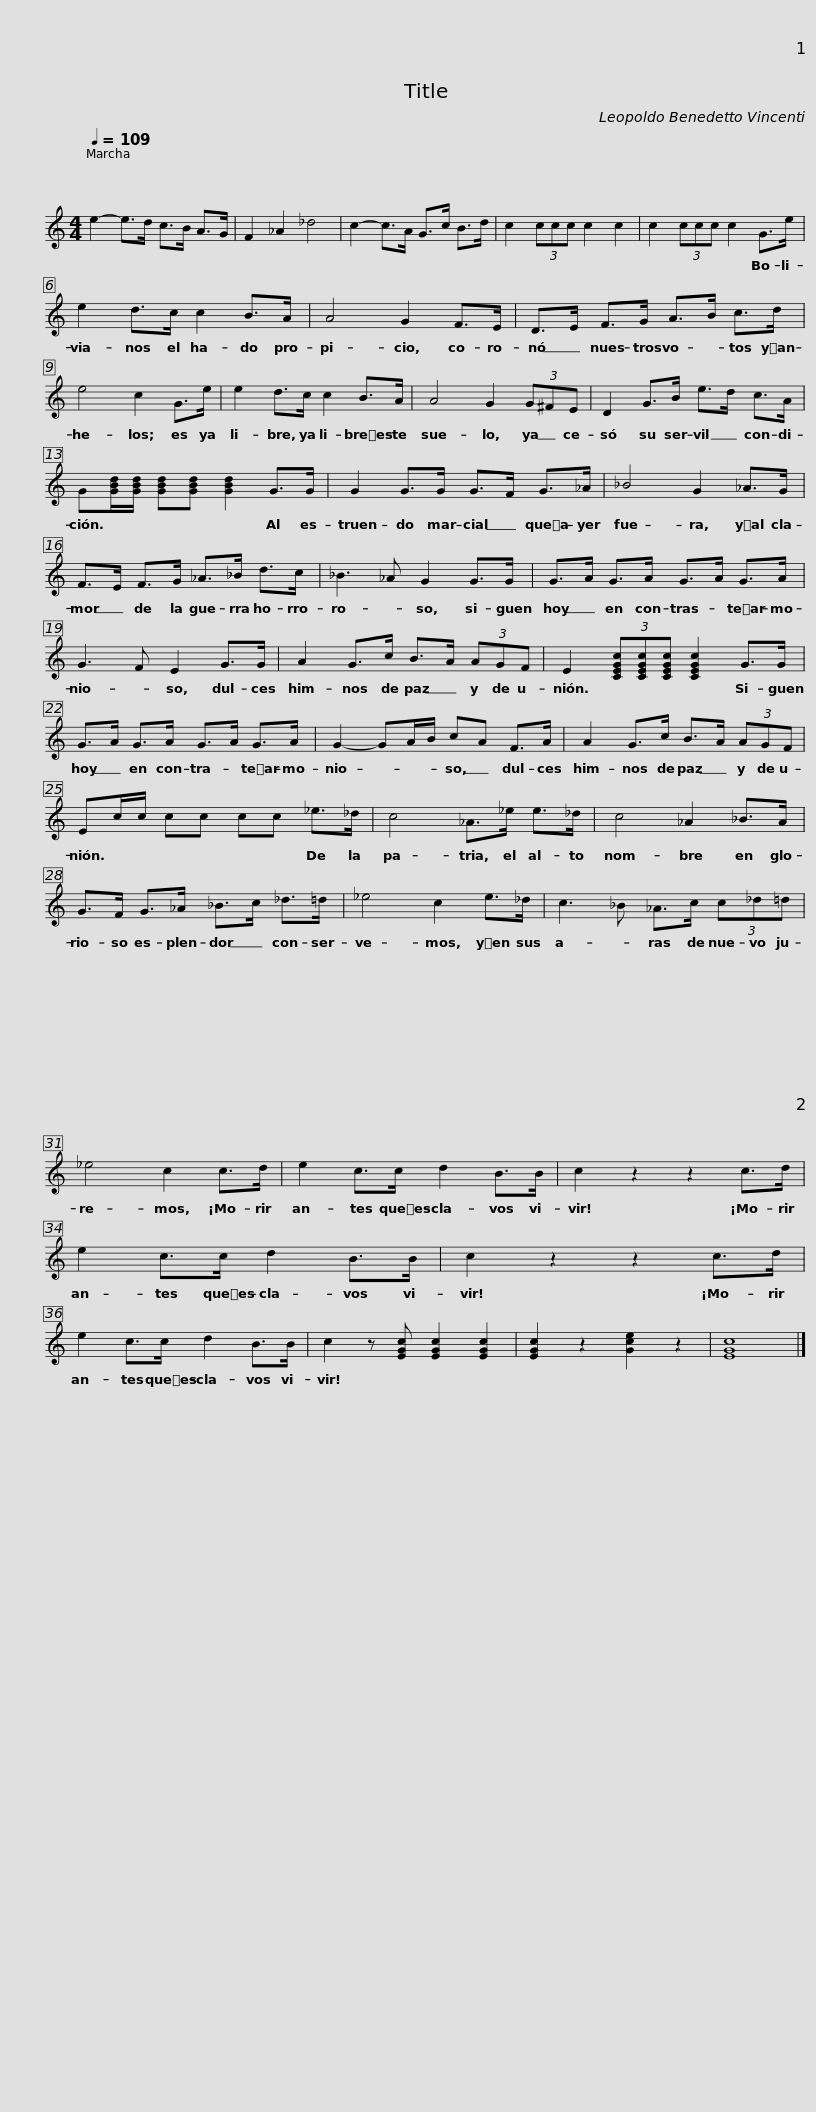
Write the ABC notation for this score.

X:1
L:1/8
Q:1/4=109
M:4/4
I:linebreak $
K:C
V:1 treble
V:1
 e2- e>d c>B A>G | F2 _A2 _d4 | c2- c>A G>c B>d | c2 (3ccc c2 c2 |$ c2 (3ccc c2 G>e | %5
 e2 d>c c2 B>A | A4 G2 F>E | D>E F>G A>B c>d |$ e4 c2 G>e | e2 d>c c2 B>A | %10
 A4 G2 (3G^FE | D2 G>B e>d c>A |$ G[GBd]/[GBd]/ [GBd][GBd] [GBd]2 G>G | G2 G>G G>F G>_A | _B4 G2 _A>G | %15
 F>E F>G _A>_B d>c |$ _B3 _A G2 G>G | G>A G>A G>A G>A | G3 F E2 G>G | A2 G>c B>A (3AGF |$ %20
 E2 (3[CEGc][CEGc][CEGc] [CEGc]2 G>G | G>A G>A G>A G>A | G2- GA/B/ cA F>A | A2 G>c B>A (3AGF |$ Ec/c/ cc cc _e>_d | %25
 c4 _A>_e e>_d | c4 _A2 _B>A | G>F G>_A _B>c _d>=d |$ _e4 c2 e>_d | c3 _B _A>c (3c_d=d | %30
 _e4 c2 c>d | e2 c>c d2 B>B |$ c2 z2 z2 c>d | e2 c>c d2 B>B | c2 z2 z2 c>d | %35
 e2 c>c d2 B>B | c2 z [EGc] [EGc]2 [EGc]2 |$ [EGc]2 z2 [Gce]2 z2 | [EGc]8 |] %39
